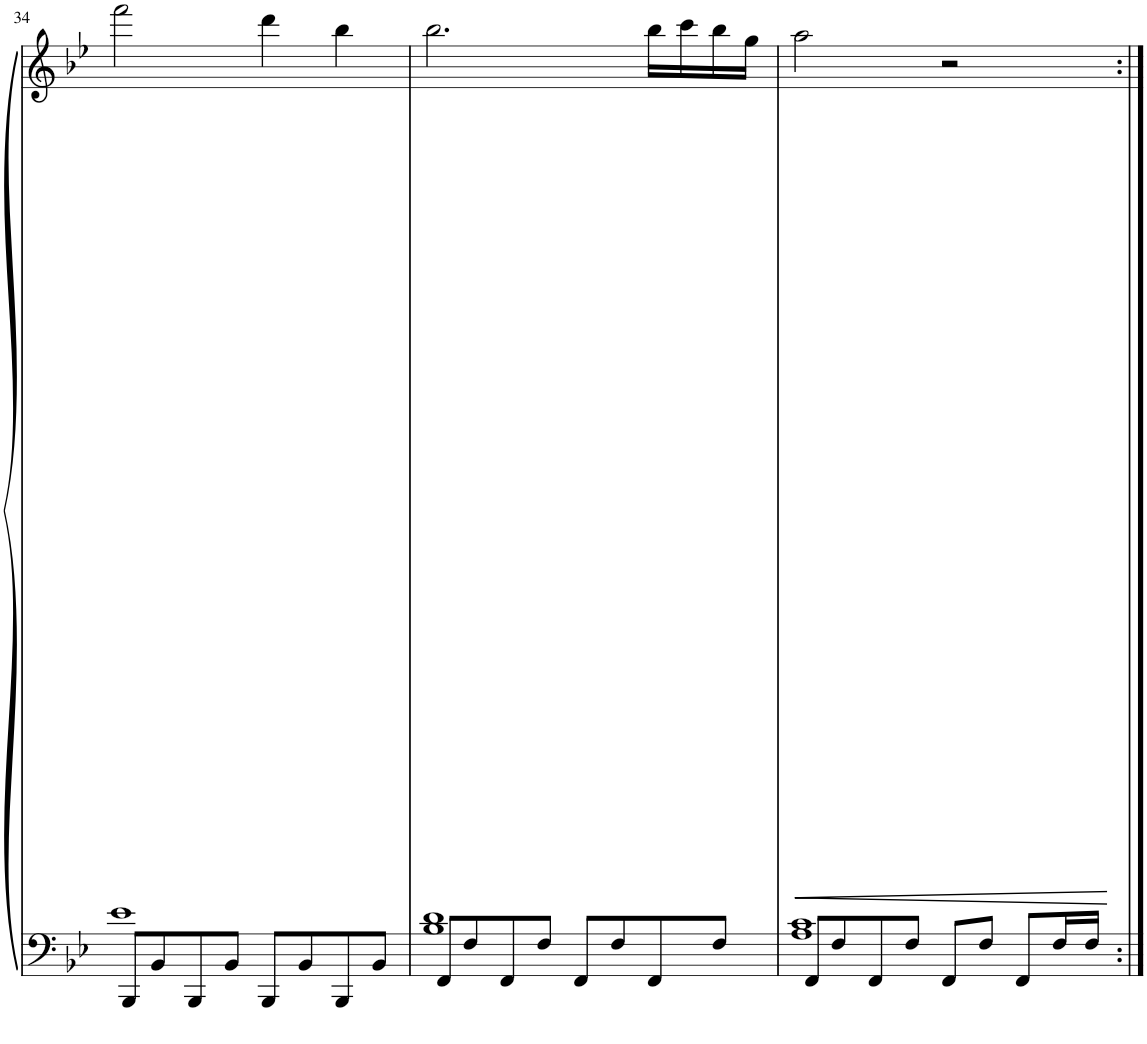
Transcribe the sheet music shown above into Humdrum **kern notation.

**kern	**kern	**dynam
*part1	*part1	*part1
*staff2	*staff1	*staff1/2
*I"Piano	*	*
*I'Pno	*	*
!!LO:PB:g=z
*clefF4	*clefG2	*
*k[b-e-]	*k[b-e-]	*
*M4/4	*M4/4	*
=34	=34	=34
*^	*	*
8BBB-/L	1e-	2fff\	.
8BB-/	.	.	.
8BBB-/	.	.	.
8BB-/J	.	.	.
8BBB-/L	.	4ddd\	.
8BB-/	.	.	.
8BBB-/	.	4bb-\	.
8BB-/J	.	.	.
=35	=35	=35	=35
8FF/L	1B- 1d	2.bb-\	.
8F/	.	.	.
8FF/	.	.	.
8F/J	.	.	.
8FF/L	.	.	.
8F/	.	.	.
8FF/	.	16bb-\LL	.
.	.	16ccc\	.
8F/J	.	16bb-\	.
.	.	16gg\JJ	.
=36	=36	=36	=36
!	!	!	!LO:HP:b
8FF/L	1A 1c	2aa\	<
8F/	.	.	.
8FF/	.	.	.
8F/J	.	.	.
8FF/L	.	2r	.
8F/J	.	.	.
8FF/L	.	.	.
16F/L	.	.	.
16F/JJ	.	.	.
*v	*v	*	*
.	.	[
=:|!	=:|!	=:|!
*-	*-	*-
